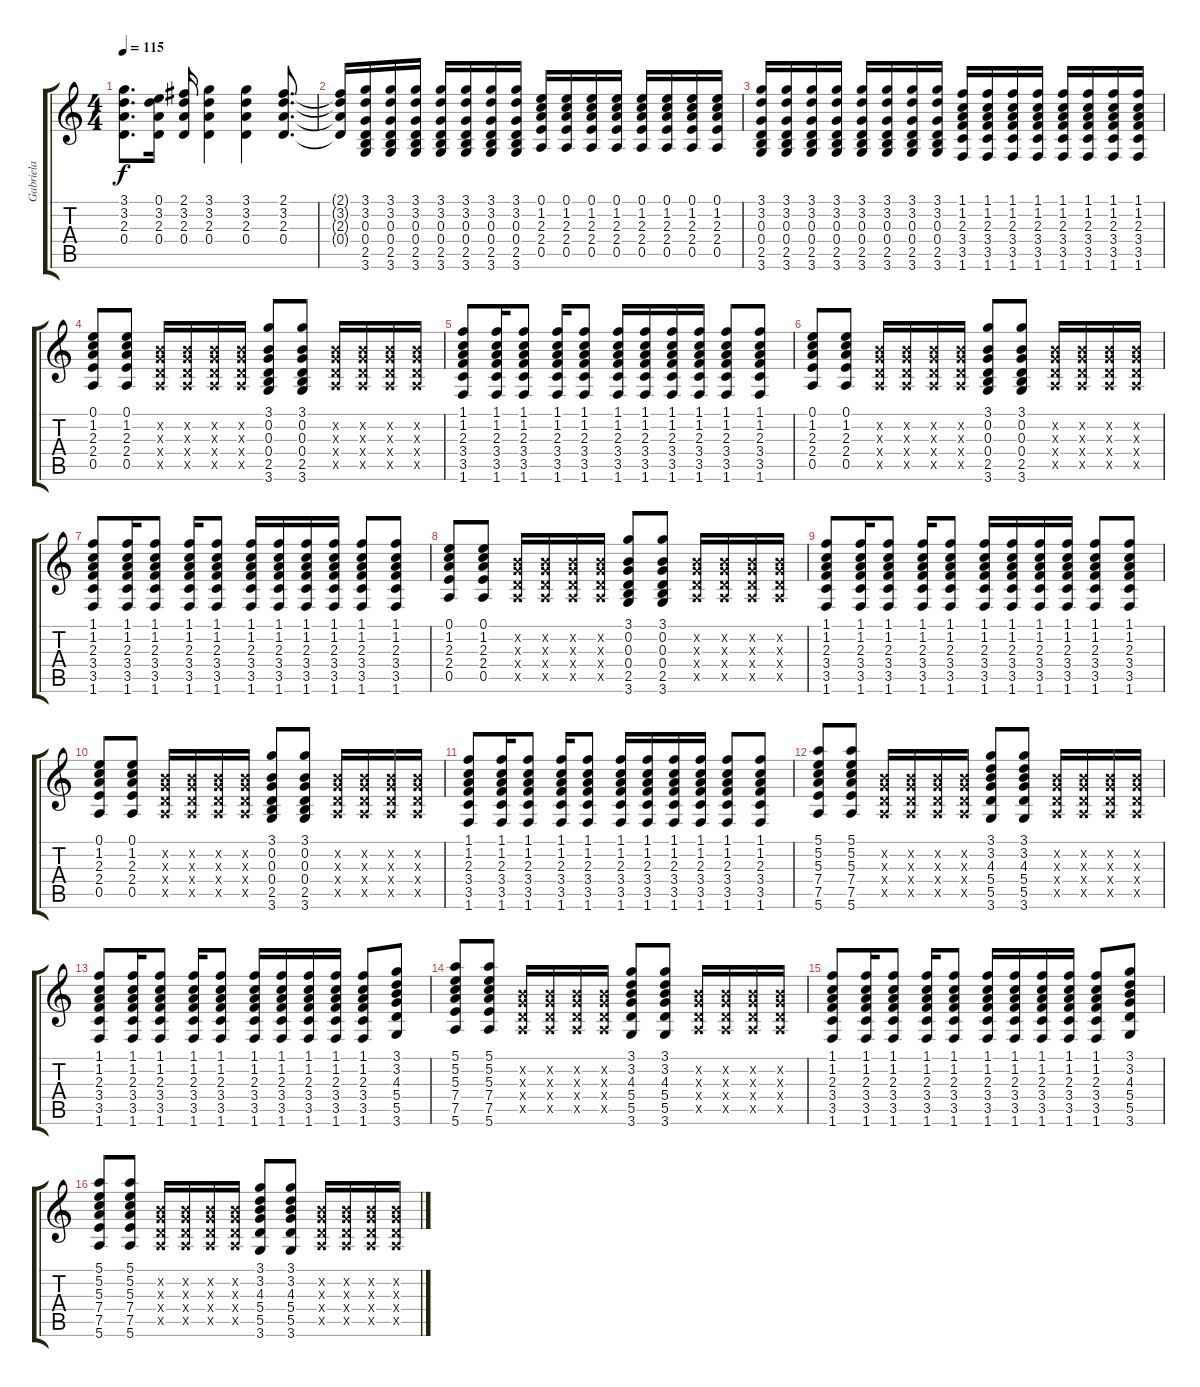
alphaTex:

\track ("Gabriela" "Gabriela") {instrument acousticguitarnylon}
\staff {score tabs}
\tuning (E4 B3 G3 D3 A2 E2) {hide}
\ts (4 4)
\tempo 115
\clef g2
\ks c
(3.1{t} 3.2{t} 2.3{t} 0.4{t}).8{d dy f} (0.1 3.2 2.3 0.4).16 (2.1 3.2 2.3 0.4).16 (3.1 3.2 2.3 0.4).4 (3.1 3.2 2.3 0.4).4 (2.1 3.2 2.3 0.4).8{d} |
(2.1{t} 3.2{t} 2.3{t} 0.4{t}).16 (3.1 3.2 0.3 0.4 2.5 3.6).16 (3.1 3.2 0.3 0.4 2.5 3.6).16 (3.1 3.2 0.3 0.4 2.5 3.6).16 (3.1 3.2 0.3 0.4 2.5 3.6).16 (3.1 3.2 0.3 0.4 2.5 3.6).16 (3.1 3.2 0.3 0.4 2.5 3.6).16 (3.1 3.2 0.3 0.4 2.5 3.6).16 (0.1 1.2 2.3 2.4 0.5).16 (0.1 1.2 2.3 2.4 0.5).16 (0.1 1.2 2.3 2.4 0.5).16 (0.1 1.2 2.3 2.4 0.5).16 (0.1 1.2 2.3 2.4 0.5).16 (0.1 1.2 2.3 2.4 0.5).16 (0.1 1.2 2.3 2.4 0.5).16 (0.1 1.2 2.3 2.4 0.5).16 |
(3.1 3.2 0.3 0.4 2.5 3.6).16 (3.1 3.2 0.3 0.4 2.5 3.6).16 (3.1 3.2 0.3 0.4 2.5 3.6).16 (3.1 3.2 0.3 0.4 2.5 3.6).16 (3.1 3.2 0.3 0.4 2.5 3.6).16 (3.1 3.2 0.3 0.4 2.5 3.6).16 (3.1 3.2 0.3 0.4 2.5 3.6).16 (3.1 3.2 0.3 0.4 2.5 3.6).16 (1.1 1.2 2.3 3.4 3.5 1.6).16 (1.1 1.2 2.3 3.4 3.5 1.6).16 (1.1 1.2 2.3 3.4 3.5 1.6).16 (1.1 1.2 2.3 3.4 3.5 1.6).16 (1.1 1.2 2.3 3.4 3.5 1.6).16 (1.1 1.2 2.3 3.4 3.5 1.6).16 (1.1 1.2 2.3 3.4 3.5 1.6).16 (1.1 1.2 2.3 3.4 3.5 1.6).16 |
(0.1 1.2 2.3 2.4 0.5).8{volume 9} (0.1 1.2 2.3 2.4 0.5).8 (0.2{x} 0.3{x} 0.4{x} 0.5{x}).16 (0.2{x} 0.3{x} 0.4{x} 0.5{x}).16 (0.2{x} 0.3{x} 0.4{x} 0.5{x}).16 (0.2{x} 0.3{x} 0.4{x} 0.5{x}).16 (3.1 0.2 0.3 0.4 2.5 3.6).8 (3.1 0.2 0.3 0.4 2.5 3.6).8 (0.2{x} 0.3{x} 0.4{x} 0.5{x}).16 (0.2{x} 0.3{x} 0.4{x} 0.5{x}).16 (0.2{x} 0.3{x} 0.4{x} 0.5{x}).16 (0.2{x} 0.3{x} 0.4{x} 0.5{x}).16 |
(1.1 1.2 2.3 3.4 3.5 1.6).8 (1.1 1.2 2.3 3.4 3.5 1.6).16 (1.1 1.2 2.3 3.4 3.5 1.6).8 (1.1 1.2 2.3 3.4 3.5 1.6).16 (1.1 1.2 2.3 3.4 3.5 1.6).8 (1.1 1.2 2.3 3.4 3.5 1.6).16 (1.1 1.2 2.3 3.4 3.5 1.6).16 (1.1 1.2 2.3 3.4 3.5 1.6).16 (1.1 1.2 2.3 3.4 3.5 1.6).16 (1.1 1.2 2.3 3.4 3.5 1.6).8 (1.1 1.2 2.3 3.4 3.5 1.6).8 |
(0.1 1.2 2.3 2.4 0.5).8 (0.1 1.2 2.3 2.4 0.5).8 (0.2{x} 0.3{x} 0.4{x} 0.5{x}).16 (0.2{x} 0.3{x} 0.4{x} 0.5{x}).16 (0.2{x} 0.3{x} 0.4{x} 0.5{x}).16 (0.2{x} 0.3{x} 0.4{x} 0.5{x}).16 (3.1 0.2 0.3 0.4 2.5 3.6).8 (3.1 0.2 0.3 0.4 2.5 3.6).8 (0.2{x} 0.3{x} 0.4{x} 0.5{x}).16 (0.2{x} 0.3{x} 0.4{x} 0.5{x}).16 (0.2{x} 0.3{x} 0.4{x} 0.5{x}).16 (0.2{x} 0.3{x} 0.4{x} 0.5{x}).16 |
(1.1 1.2 2.3 3.4 3.5 1.6).8 (1.1 1.2 2.3 3.4 3.5 1.6).16 (1.1 1.2 2.3 3.4 3.5 1.6).8 (1.1 1.2 2.3 3.4 3.5 1.6).16 (1.1 1.2 2.3 3.4 3.5 1.6).8 (1.1 1.2 2.3 3.4 3.5 1.6).16 (1.1 1.2 2.3 3.4 3.5 1.6).16 (1.1 1.2 2.3 3.4 3.5 1.6).16 (1.1 1.2 2.3 3.4 3.5 1.6).16 (1.1 1.2 2.3 3.4 3.5 1.6).8 (1.1 1.2 2.3 3.4 3.5 1.6).8 |
(0.1 1.2 2.3 2.4 0.5).8 (0.1 1.2 2.3 2.4 0.5).8 (0.2{x} 0.3{x} 0.4{x} 0.5{x}).16 (0.2{x} 0.3{x} 0.4{x} 0.5{x}).16 (0.2{x} 0.3{x} 0.4{x} 0.5{x}).16 (0.2{x} 0.3{x} 0.4{x} 0.5{x}).16 (3.1 0.2 0.3 0.4 2.5 3.6).8 (3.1 0.2 0.3 0.4 2.5 3.6).8 (0.2{x} 0.3{x} 0.4{x} 0.5{x}).16 (0.2{x} 0.3{x} 0.4{x} 0.5{x}).16 (0.2{x} 0.3{x} 0.4{x} 0.5{x}).16 (0.2{x} 0.3{x} 0.4{x} 0.5{x}).16 |
(1.1 1.2 2.3 3.4 3.5 1.6).8 (1.1 1.2 2.3 3.4 3.5 1.6).16 (1.1 1.2 2.3 3.4 3.5 1.6).8 (1.1 1.2 2.3 3.4 3.5 1.6).16 (1.1 1.2 2.3 3.4 3.5 1.6).8 (1.1 1.2 2.3 3.4 3.5 1.6).16 (1.1 1.2 2.3 3.4 3.5 1.6).16 (1.1 1.2 2.3 3.4 3.5 1.6).16 (1.1 1.2 2.3 3.4 3.5 1.6).16 (1.1 1.2 2.3 3.4 3.5 1.6).8 (1.1 1.2 2.3 3.4 3.5 1.6).8 |
(0.1 1.2 2.3 2.4 0.5).8 (0.1 1.2 2.3 2.4 0.5).8 (0.2{x} 0.3{x} 0.4{x} 0.5{x}).16 (0.2{x} 0.3{x} 0.4{x} 0.5{x}).16 (0.2{x} 0.3{x} 0.4{x} 0.5{x}).16 (0.2{x} 0.3{x} 0.4{x} 0.5{x}).16 (3.1 0.2 0.3 0.4 2.5 3.6).8 (3.1 0.2 0.3 0.4 2.5 3.6).8 (0.2{x} 0.3{x} 0.4{x} 0.5{x}).16 (0.2{x} 0.3{x} 0.4{x} 0.5{x}).16 (0.2{x} 0.3{x} 0.4{x} 0.5{x}).16 (0.2{x} 0.3{x} 0.4{x} 0.5{x}).16 |
(1.1 1.2 2.3 3.4 3.5 1.6).8 (1.1 1.2 2.3 3.4 3.5 1.6).16 (1.1 1.2 2.3 3.4 3.5 1.6).8 (1.1 1.2 2.3 3.4 3.5 1.6).16 (1.1 1.2 2.3 3.4 3.5 1.6).8 (1.1 1.2 2.3 3.4 3.5 1.6).16 (1.1 1.2 2.3 3.4 3.5 1.6).16 (1.1 1.2 2.3 3.4 3.5 1.6).16 (1.1 1.2 2.3 3.4 3.5 1.6).16 (1.1 1.2 2.3 3.4 3.5 1.6).8 (1.1 1.2 2.3 3.4 3.5 1.6).8 |
(5.1 5.2 5.3 7.4 7.5 5.6).8 (5.1 5.2 5.3 7.4 7.5 5.6).8 (0.2{x} 0.3{x} 0.4{x} 0.5{x}).16 (0.2{x} 0.3{x} 0.4{x} 0.5{x}).16 (0.2{x} 0.3{x} 0.4{x} 0.5{x}).16 (0.2{x} 0.3{x} 0.4{x} 0.5{x}).16 (3.1 3.2 4.3 5.4 5.5 3.6).8 (3.1 3.2 4.3 5.4 5.5 3.6).8 (0.2{x} 0.3{x} 0.4{x} 0.5{x}).16 (0.2{x} 0.3{x} 0.4{x} 0.5{x}).16 (0.2{x} 0.3{x} 0.4{x} 0.5{x}).16 (0.2{x} 0.3{x} 0.4{x} 0.5{x}).16 |
(1.1 1.2 2.3 3.4 3.5 1.6).8 (1.1 1.2 2.3 3.4 3.5 1.6).16 (1.1 1.2 2.3 3.4 3.5 1.6).8 (1.1 1.2 2.3 3.4 3.5 1.6).16 (1.1 1.2 2.3 3.4 3.5 1.6).8 (1.1 1.2 2.3 3.4 3.5 1.6).16 (1.1 1.2 2.3 3.4 3.5 1.6).16 (1.1 1.2 2.3 3.4 3.5 1.6).16 (1.1 1.2 2.3 3.4 3.5 1.6).16 (1.1 1.2 2.3 3.4 3.5 1.6).8 (3.1 3.2 4.3 5.4 5.5 3.6).8 |
(5.1 5.2 5.3 7.4 7.5 5.6).8 (5.1 5.2 5.3 7.4 7.5 5.6).8 (0.2{x} 0.3{x} 0.4{x} 0.5{x}).16 (0.2{x} 0.3{x} 0.4{x} 0.5{x}).16 (0.2{x} 0.3{x} 0.4{x} 0.5{x}).16 (0.2{x} 0.3{x} 0.4{x} 0.5{x}).16 (3.1 3.2 4.3 5.4 5.5 3.6).8 (3.1 3.2 4.3 5.4 5.5 3.6).8 (0.2{x} 0.3{x} 0.4{x} 0.5{x}).16 (0.2{x} 0.3{x} 0.4{x} 0.5{x}).16 (0.2{x} 0.3{x} 0.4{x} 0.5{x}).16 (0.2{x} 0.3{x} 0.4{x} 0.5{x}).16 |
(1.1 1.2 2.3 3.4 3.5 1.6).8 (1.1 1.2 2.3 3.4 3.5 1.6).16 (1.1 1.2 2.3 3.4 3.5 1.6).8 (1.1 1.2 2.3 3.4 3.5 1.6).16 (1.1 1.2 2.3 3.4 3.5 1.6).8 (1.1 1.2 2.3 3.4 3.5 1.6).16 (1.1 1.2 2.3 3.4 3.5 1.6).16 (1.1 1.2 2.3 3.4 3.5 1.6).16 (1.1 1.2 2.3 3.4 3.5 1.6).16 (1.1 1.2 2.3 3.4 3.5 1.6).8 (3.1 3.2 4.3 5.4 5.5 3.6).8 |
(5.1 5.2 5.3 7.4 7.5 5.6).8 (5.1 5.2 5.3 7.4 7.5 5.6).8 (0.2{x} 0.3{x} 0.4{x} 0.5{x}).16 (0.2{x} 0.3{x} 0.4{x} 0.5{x}).16 (0.2{x} 0.3{x} 0.4{x} 0.5{x}).16 (0.2{x} 0.3{x} 0.4{x} 0.5{x}).16 (3.1 3.2 4.3 5.4 5.5 3.6).8 (3.1 3.2 4.3 5.4 5.5 3.6).8 (0.2{x} 0.3{x} 0.4{x} 0.5{x}).16 (0.2{x} 0.3{x} 0.4{x} 0.5{x}).16 (0.2{x} 0.3{x} 0.4{x} 0.5{x}).16 (0.2{x} 0.3{x} 0.4{x} 0.5{x}).16
